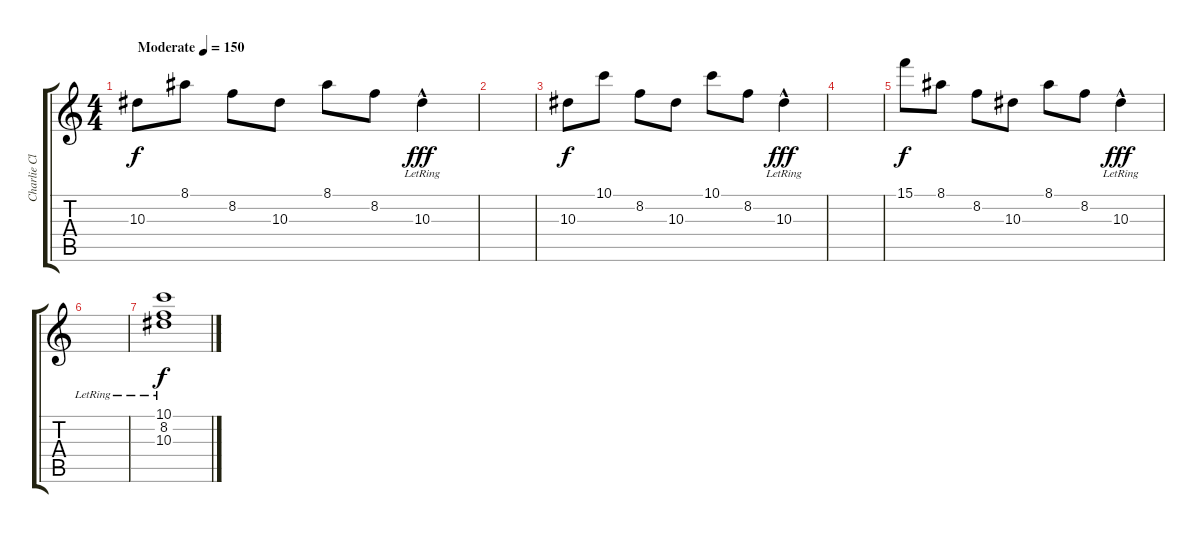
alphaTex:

\track ("Charlie Clean" "Charlie Cl") {instrument electricguitarclean}
\staff {score tabs}
\tuning (D4 A3 F3 C3 G2 C2) {hide}
\ts (4 4)
\tempo (150 "Moderate")
\clef g2
\ks c
10.3.8{dy f instrument electricguitarclean} 8.1.8 8.2.8 10.3.8 8.1.8 8.2.8 10.3{hac lr}.4{dy fff} |
|
10.3.8{dy f} 10.1.8 8.2.8 10.3.8 10.1.8 8.2.8 10.3{hac lr}.4{dy fff} |
|
15.1.8{dy f} 8.1.8 8.2.8 10.3.8 8.1.8 8.2.8 10.3{hac lr}.4{dy fff} |
|
(10.1{lr} 8.2{lr} 10.3{lr}).1{dy f}
